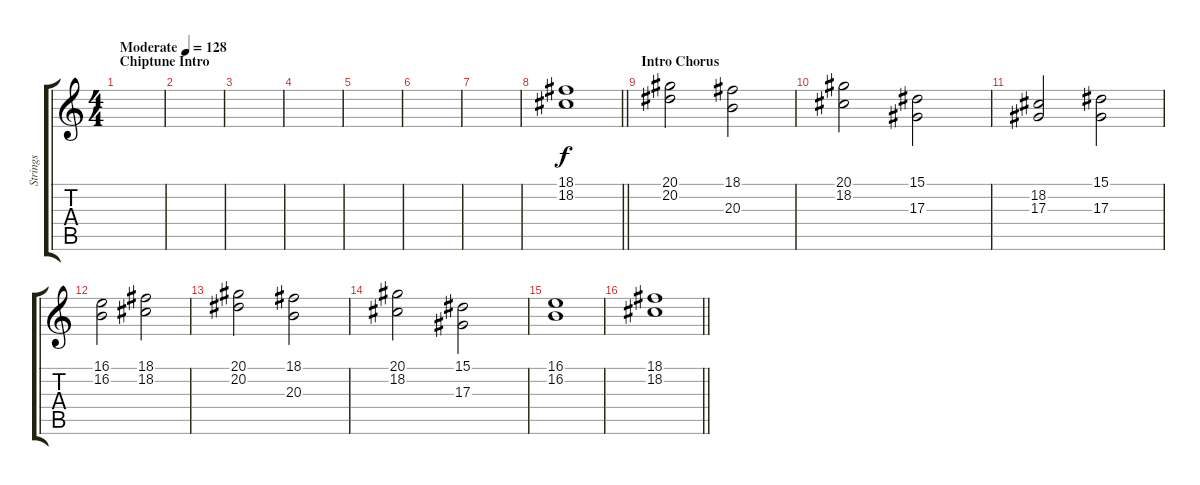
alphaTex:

\track ("Strings" "Strings") {instrument stringensemble1}
\staff {score tabs}
\tuning (C4 G3 Eb3 Bb2 F2 C2) {hide}
\ts (4 4)
\section ("" "Chiptune Intro")
\tempo (128 "Moderate")
\clef g2
\ks c
|
|
|
|
|
|
|
\barLineRight lightlight
(18.1 18.2).1 |
\section ("" "Intro Chorus")
(20.1 20.2).2 (18.1 20.3).2 |
(20.1 18.2).2 (15.1 17.3).2 |
(18.2 17.3).2 (15.1 17.3).2 |
(16.1 16.2).2 (18.1 18.2).2 |
(20.1 20.2).2 (18.1 20.3).2 |
(20.1 18.2).2 (15.1 17.3).2 |
(16.1 16.2).1 |
\barLineRight lightlight
(18.1 18.2).1
